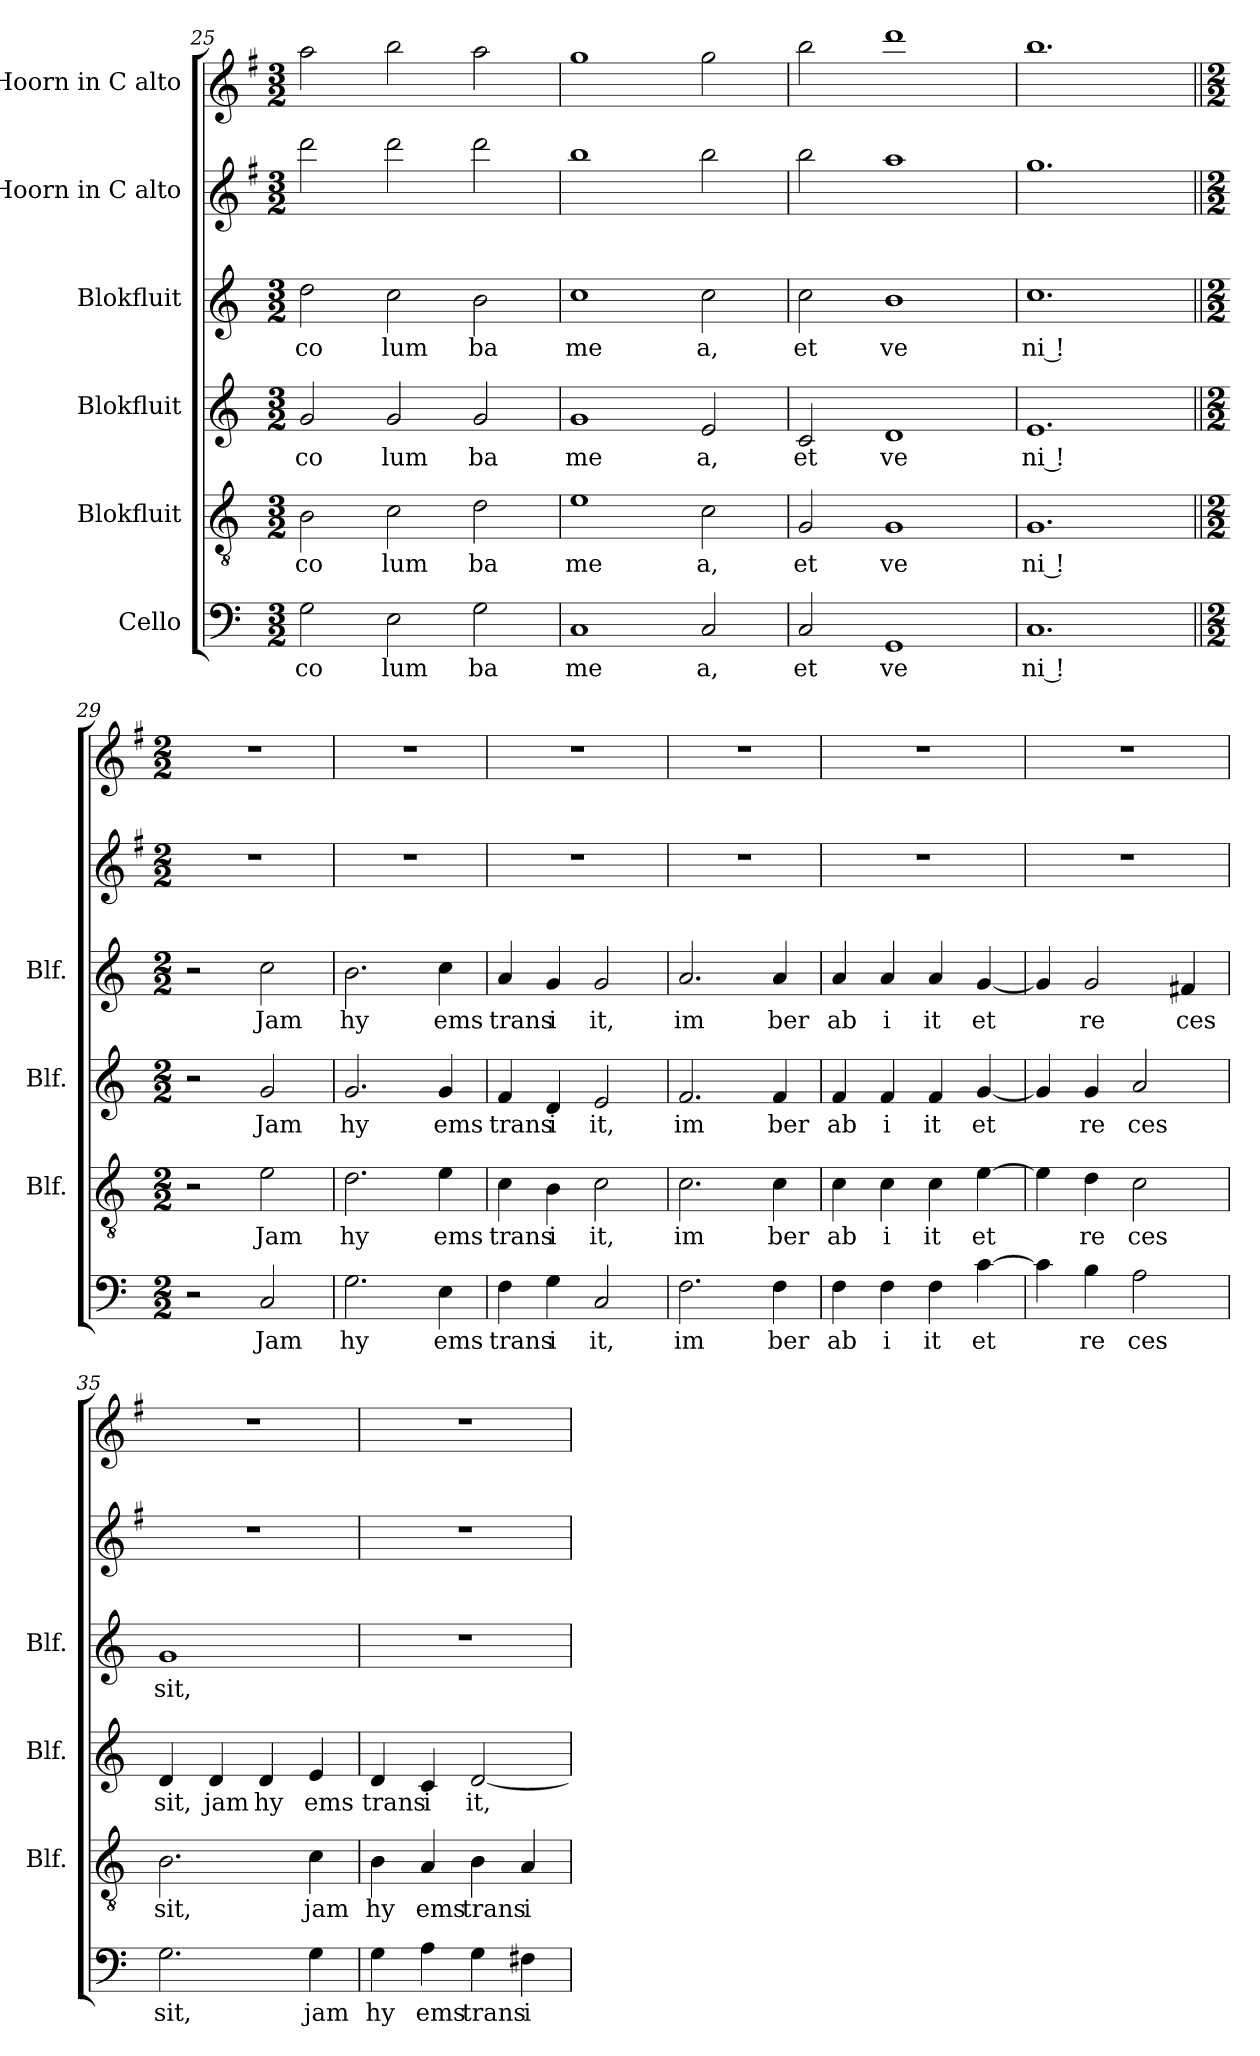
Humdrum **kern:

**kern	**text	**kern	**text	**kern	**text	**kern	**text	**kern	**kern
*part6	*part6	*part5	*part5	*part4	*part4	*part3	*part3	*part2	*part1
*staff6	*staff6	*staff5	*staff5	*staff4	*staff4	*staff3	*staff3	*staff2	*staff1
*I"Cello	*	*I"Blokfluit	*	*I"Blokfluit	*	*I"Blokfluit	*	*I"Hoorn in C alto	*I"Hoorn in C alto
*	*	*I'Blf.	*	*I'Blf.	*	*I'Blf.	*	*	*
!!LO:LB:g=z
*clefF4	*	*clefGv2	*	*clefG2	*	*clefG2	*	*clefG2	*clefG2
*	*	*	*	*	*	*	*	*ITrd4c7	*ITrd4c7
*k[]	*	*k[]	*	*k[]	*	*k[]	*	*k[]	*k[]
*M3/2	*	*M3/2	*	*M3/2	*	*M3/2	*	*M3/2	*M3/2
=25	=25	=25	=25	=25	=25	=25	=25	=25	=25
!	!LO:LY:b	!	!LO:LY:b	!	!LO:LY:b	!	!LO:LY:b	!	!
2G\	co	2B\	co	2g/	co	2dd\	co	2gg\	2dd\
!	!LO:LY:b	!	!LO:LY:b	!	!LO:LY:b	!	!LO:LY:b	!	!
2E\	lum	2c\	lum	2g/	lum	2cc\	lum	2gg\	2ee\
!	!LO:LY:b	!	!LO:LY:b	!	!LO:LY:b	!	!LO:LY:b	!	!
2G\	ba	2d\	ba	2g/	ba	2b\	ba	2gg\	2dd\
=26	=26	=26	=26	=26	=26	=26	=26	=26	=26
!	!LO:LY:b	!	!LO:LY:b	!	!LO:LY:b	!	!LO:LY:b	!	!
1C	me	1e	me	1g	me	1cc	me	1ee	1cc
!	!LO:LY:b	!	!LO:LY:b	!	!LO:LY:b	!	!LO:LY:b	!	!
2C/	a,	2c\	a,	2e/	a,	2cc\	a,	2ee\	2cc\
=27	=27	=27	=27	=27	=27	=27	=27	=27	=27
!	!LO:LY:b	!	!LO:LY:b	!	!LO:LY:b	!	!LO:LY:b	!	!
2C/	et	2G/	et	2c/	et	2cc\	et	2ee\	2ee\
!	!LO:LY:b	!	!LO:LY:b	!	!LO:LY:b	!	!LO:LY:b	!	!
1GG	ve	1G	ve	1d	ve	1b	ve	1dd	1gg
=28	=28	=28	=28	=28	=28	=28	=28	=28	=28
!	!LO:LY:b	!	!LO:LY:b	!	!LO:LY:b	!	!LO:LY:b	!	!
1.C	ni !	1.G	ni !	1.e	ni !	1.cc	ni !	1.cc	1.ee
=29||	=29||	=29||	=29||	=29||	=29||	=29||	=29||	=29||	=29||
*M2/2	*	*M2/2	*	*M2/2	*	*M2/2	*	*M2/2	*M2/2
2r	.	2r	.	2r	.	2r	.	1r	1r
!	!LO:LY:b	!	!LO:LY:b	!	!LO:LY:b	!	!LO:LY:b	!	!
2C/	Jam	2e\	Jam	2g/	Jam	2cc\	Jam	.	.
=30	=30	=30	=30	=30	=30	=30	=30	=30	=30
!	!LO:LY:b	!	!LO:LY:b	!	!LO:LY:b	!	!LO:LY:b	!	!
2.G\	hy	2.d\	hy	2.g/	hy	2.b\	hy	1r	1r
!	!LO:LY:b	!	!LO:LY:b	!	!LO:LY:b	!	!LO:LY:b	!	!
4E\	ems	4e\	ems	4g/	ems	4cc\	ems	.	.
=31	=31	=31	=31	=31	=31	=31	=31	=31	=31
!	!LO:LY:b	!	!LO:LY:b	!	!LO:LY:b	!	!LO:LY:b	!	!
4F\	trans	4c\	trans	4f/	trans	4a/	trans	1r	1r
!	!LO:LY:b	!	!LO:LY:b	!	!LO:LY:b	!	!LO:LY:b	!	!
4G\	i	4B\	i	4d/	i	4g/	i	.	.
!	!LO:LY:b	!	!LO:LY:b	!	!LO:LY:b	!	!LO:LY:b	!	!
2C/	it,	2c\	it,	2e/	it,	2g/	it,	.	.
=32	=32	=32	=32	=32	=32	=32	=32	=32	=32
!	!LO:LY:b	!	!LO:LY:b	!	!LO:LY:b	!	!LO:LY:b	!	!
2.F\	im	2.c\	im	2.f/	im	2.a/	im	1r	1r
!	!LO:LY:b	!	!LO:LY:b	!	!LO:LY:b	!	!LO:LY:b	!	!
4F\	ber	4c\	ber	4f/	ber	4a/	ber	.	.
!!LO:PB:g=z
=33	=33	=33	=33	=33	=33	=33	=33	=33	=33
!	!LO:LY:b	!	!LO:LY:b	!	!LO:LY:b	!	!LO:LY:b	!	!
4F\	ab	4c\	ab	4f/	ab	4a/	ab	1r	1r
!	!LO:LY:b	!	!LO:LY:b	!	!LO:LY:b	!	!LO:LY:b	!	!
4F\	i	4c\	i	4f/	i	4a/	i	.	.
!	!LO:LY:b	!	!LO:LY:b	!	!LO:LY:b	!	!LO:LY:b	!	!
4F\	it	4c\	it	4f/	it	4a/	it	.	.
!	!LO:LY:b	!	!LO:LY:b	!	!LO:LY:b	!	!LO:LY:b	!	!
[4c\	et	[4e\	et	[4g/	et	[4g/	et	.	.
=34	=34	=34	=34	=34	=34	=34	=34	=34	=34
4c\]	.	4e\]	.	4g/]	.	4g/]	.	1r	1r
!	!LO:LY:b	!	!LO:LY:b	!	!LO:LY:b	!	!LO:LY:b	!	!
4B\	re	4d\	re	4g/	re	2g/	re	.	.
!	!LO:LY:b	!	!LO:LY:b	!	!LO:LY:b	!	!	!	!
2A\	ces	2c\	ces	2a/	ces	.	.	.	.
!	!	!	!	!	!	!	!LO:LY:b	!	!
.	.	.	.	.	.	4f#X/	ces	.	.
=35	=35	=35	=35	=35	=35	=35	=35	=35	=35
!	!LO:LY:b	!	!LO:LY:b	!	!LO:LY:b	!	!LO:LY:b	!	!
2.G\	sit,	2.B\	sit,	4d/	sit,	1g	sit,	1r	1r
!	!	!	!	!	!LO:LY:b	!	!	!	!
.	.	.	.	4d/	jam	.	.	.	.
!	!	!	!	!	!LO:LY:b	!	!	!	!
.	.	.	.	4d/	hy	.	.	.	.
!	!LO:LY:b	!	!LO:LY:b	!	!LO:LY:b	!	!	!	!
4G\	jam	4c\	jam	4e/	ems	.	.	.	.
=36	=36	=36	=36	=36	=36	=36	=36	=36	=36
!	!LO:LY:b	!	!LO:LY:b	!	!LO:LY:b	!	!	!	!
4G\	hy	4B\	hy	4d/	trans	1r	.	1r	1r
!	!LO:LY:b	!	!LO:LY:b	!	!LO:LY:b	!	!	!	!
4A\	ems	4A/	ems	4c/	i	.	.	.	.
!	!LO:LY:b	!	!LO:LY:b	!	!LO:LY:b	!	!	!	!
4G\	trans	4B\	trans	[2d/	it,	.	.	.	.
!	!LO:LY:b	!	!LO:LY:b	!	!	!	!	!	!
4F#X\	i	4A/	i	.	.	.	.	.	.
=	=	=	=	=	=	=	=	=	=
*-	*-	*-	*-	*-	*-	*-	*-	*-	*-
